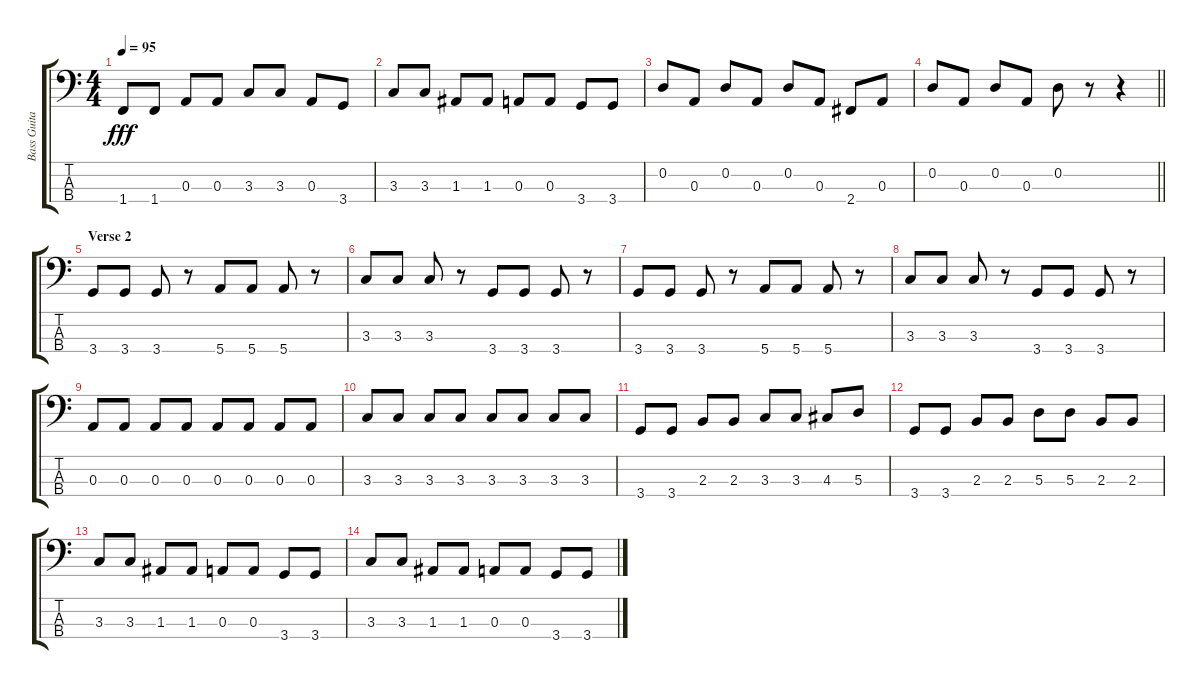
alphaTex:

\track ("Bass Guitar (Paul McCartney)" "Bass Guita") {instrument electricbassfinger}
\staff {score tabs}
\tuning (G2 D2 A1 E1) {hide}
\ts (4 4)
\tempo 95
\clef f4
\ks c
1.4.8{dy fff} 1.4.8 0.3.8 0.3.8 3.3.8 3.3.8 0.3.8 3.4.8 |
3.3.8 3.3.8 1.3.8 1.3.8 0.3.8 0.3.8 3.4.8 3.4.8 |
0.2.8 0.3.8 0.2.8 0.3.8 0.2.8 0.3.8 2.4.8 0.3.8 |
\barLineRight lightlight
0.2.8 0.3.8 0.2.8 0.3.8 0.2.8 r.8 r.4 |
\section ("" "Verse 2")
3.4.8 3.4.8 3.4.8 r.8 5.4.8 5.4.8 5.4.8 r.8 |
3.3.8 3.3.8 3.3.8 r.8 3.4.8 3.4.8 3.4.8 r.8 |
3.4.8 3.4.8 3.4.8 r.8 5.4.8 5.4.8 5.4.8 r.8 |
3.3.8 3.3.8 3.3.8 r.8 3.4.8 3.4.8 3.4.8 r.8 |
0.3.8 0.3.8 0.3.8 0.3.8 0.3.8 0.3.8 0.3.8 0.3.8 |
3.3.8 3.3.8 3.3.8 3.3.8 3.3.8 3.3.8 3.3.8 3.3.8 |
3.4.8 3.4.8 2.3.8 2.3.8 3.3.8 3.3.8 4.3.8 5.3.8 |
3.4.8 3.4.8 2.3.8 2.3.8 5.3.8 5.3.8 2.3.8 2.3.8 |
3.3.8 3.3.8 1.3.8 1.3.8 0.3.8 0.3.8 3.4.8 3.4.8 |
3.3.8 3.3.8 1.3.8 1.3.8 0.3.8 0.3.8 3.4.8 3.4.8
